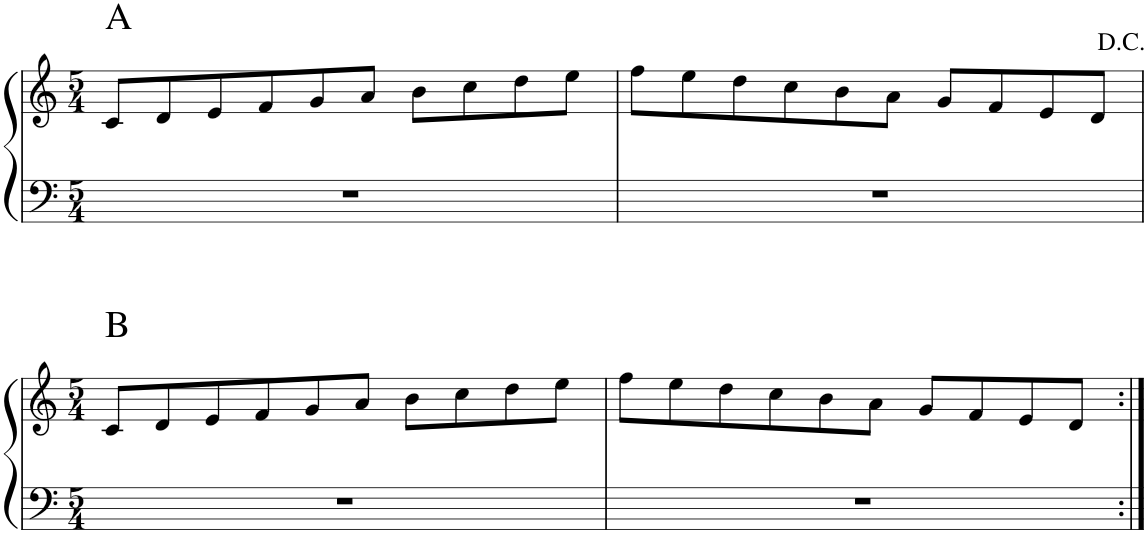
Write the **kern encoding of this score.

**kern	**kern
*part1	*part1
*staff2	*staff1
*I"Piano	*
*I'Pno.	*
*clefF4	*clefG2
*k[]	*k[]
*M5/4	*M5/4
=1	=1
!	!LO:TX:a:t=A
4%5r	8c/L
.	8d/
.	8e/
.	8f/
.	8g/
.	8a/J
.	8b\L
.	8cc\
.	8dd\
.	8ee\J
=2	=2
4%5r	8ff\L
.	8ee\
.	8dd\
.	8cc\
.	8b\
.	8a\J
.	8g/L
.	8f/
.	8e/
.	8d/J
!!LO:LB:g=z
=1	=1
*M5/4	*M5/4
!	!LO:TX:a:t=B
4%5r	8c/L
.	8d/
.	8e/
.	8f/
.	8g/
.	8a/J
.	8b\L
.	8cc\
.	8dd\
.	8ee\J
=2	=2
4%5r	8ff\L
.	8ee\
.	8dd\
.	8cc\
.	8b\
.	8a\J
.	8g/L
.	8f/
.	8e/
.	8d/J
=:|!	=:|!
*-	*-
